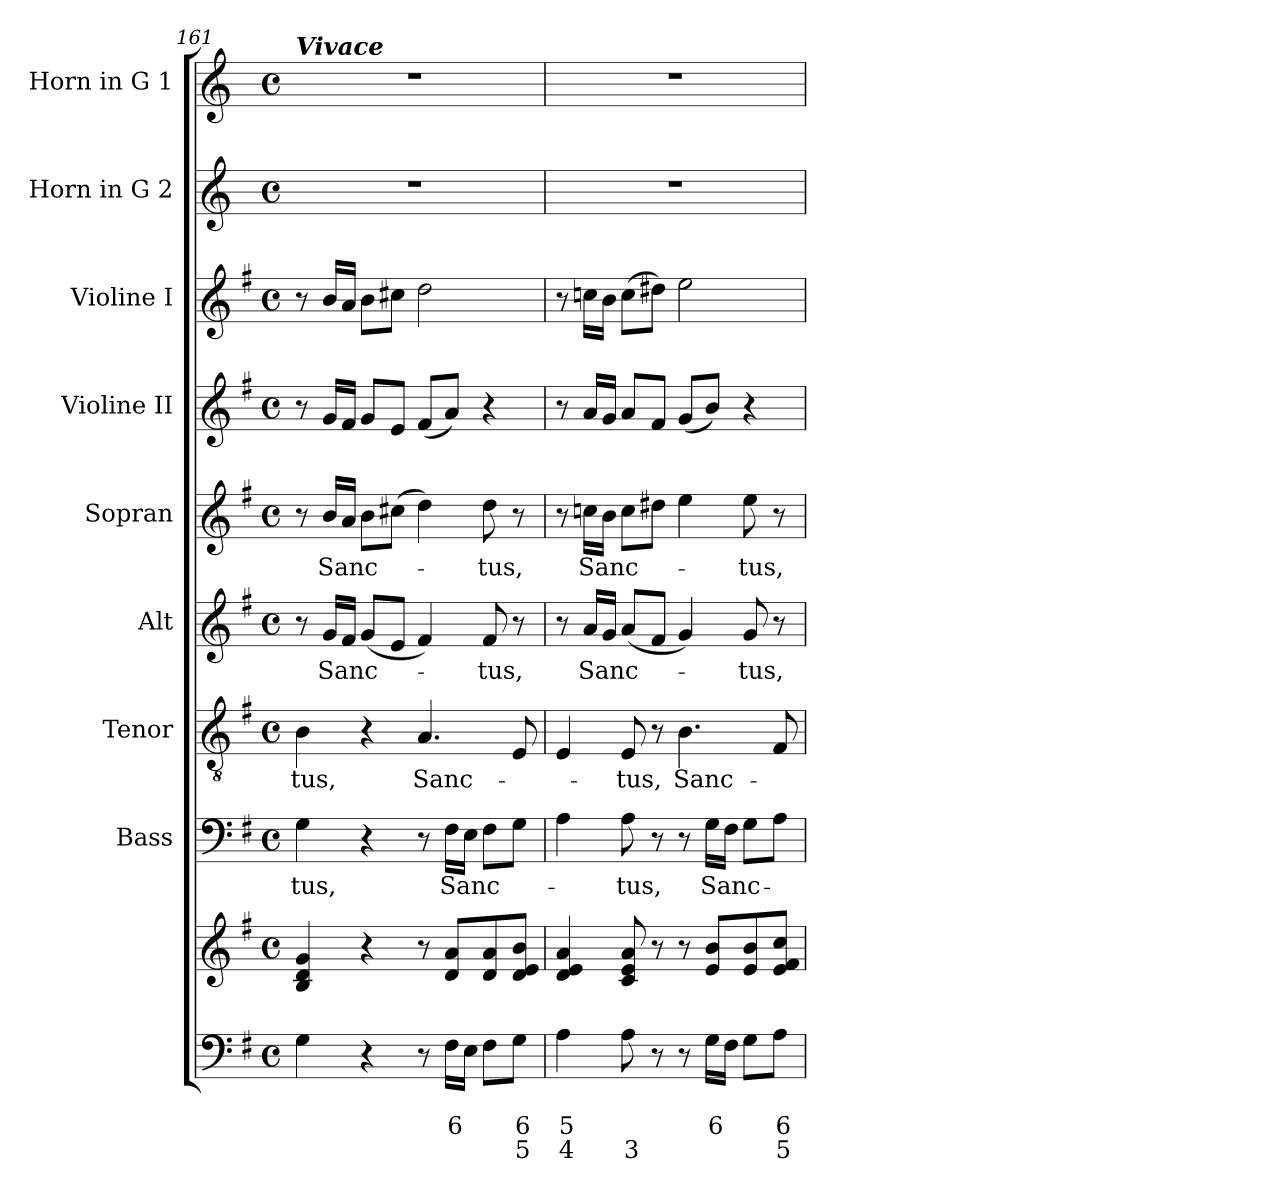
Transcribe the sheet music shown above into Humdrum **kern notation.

**kern	**text	**text	**text	**kern	**kern	**text	**kern	**text	**kern	**text	**kern	**text	**kern	**kern	**kern	**kern
*part9	*part9	*part9	*part9	*part9	*part8	*part8	*part7	*part7	*part6	*part6	*part5	*part5	*part4	*part3	*part2	*part1
*staff10	*staff10	*staff10	*staff10	*staff9	*staff8	*staff8	*staff7	*staff7	*staff6	*staff6	*staff5	*staff5	*staff4	*staff3	*staff2	*staff1
*	*	*	*	*	*I"Bass	*	*I"Tenor	*	*I"Alt	*	*I"Sopran	*	*I"Violine II	*I"Violine I	*I"Horn in G 2	*I"Horn in G 1
*	*	*	*	*	*I'B.	*	*I'T.	*	*I'A.	*	*I'S.	*	*I'Vl. II	*I'Vl. I	*	*
*clefF4	*	*	*	*clefG2	*clefF4	*	*clefGv2	*	*clefG2	*	*clefG2	*	*clefG2	*clefG2	*clefG2	*clefG2
*	*	*	*	*	*	*	*	*	*	*	*	*	*	*	*ITrd3c5	*ITrd3c5
*k[f#]	*	*	*	*k[f#]	*k[f#]	*	*k[f#]	*	*k[f#]	*	*k[f#]	*	*k[f#]	*k[f#]	*k[f#]	*k[f#]
*G:	*	*	*	*G:	*G:	*	*G:	*	*G:	*	*G:	*	*G:	*G:	*G:	*G:
*M4/4	*	*	*	*M4/4	*M4/4	*	*M4/4	*	*M4/4	*	*M4/4	*	*M4/4	*M4/4	*M4/4	*M4/4
*met(c)	*	*	*	*met(c)	*met(c)	*	*met(c)	*	*met(c)	*	*met(c)	*	*met(c)	*met(c)	*met(c)	*met(c)
=161	=161	=161	=161	=161	=161	=161	=161	=161	=161	=161	=161	=161	=161	=161	=161	=161
!	!	!	!	!	!	!	!	!	!	!	!	!	!	!	!	!LO:TX:a:Bi:t=Vivace
!	!	!	!	!	!	!LO:LY:b	!	!LO:LY:b	!	!	!	!	!	!	!	!
4G\	.	.	.	4B/ 4d/ 4g/	4G\	-tus,	4B\	-tus,	8r	.	8r	.	8r	8r	1r	1r
!	!	!	!	!	!	!	!	!	!	!LO:LY:b	!	!LO:LY:b	!	!	!	!
.	.	.	.	.	.	.	.	.	16g/LL	Sanc-	16b/LL	Sanc-	16g/LL	16b/LL	.	.
.	.	.	.	.	.	.	.	.	16f#/JJ	.	16a/JJ	.	16f#/JJ	16a/JJ	.	.
4r	.	.	.	4r	4r	.	4r	.	(<8g/L	.	8b\L	.	8g/L	8b\L	.	.
.	.	.	.	.	.	.	.	.	8e/J	.	(>8cc#X\J	.	8e/J	8cc#X\J	.	.
!	!	!	!	!	!	!	!	!LO:LY:b	!	!	!	!	!	!	!	!
8r	.	.	.	8r	8r	.	4.A/	Sanc-	4f#/)	.	4dd\)	.	(<8f#/L	2dd\	.	.
!	!	!LO:LY:b	!	!	!	!LO:LY:b	!	!	!	!	!	!	!	!	!	!
16F#\LL	.	6	.	8d/ 8a/L	16F#\LL	Sanc-	.	.	.	.	.	.	8a/J)	.	.	.
16E\JJ	.	.	.	.	16E\JJ	.	.	.	.	.	.	.	.	.	.	.
!	!	!LO:LY:b	!	!	!	!	!	!	!	!LO:LY:b	!	!LO:LY:b	!	!	!	!
8F#\L	.	_	.	8d/ 8a/	8F#\L	.	.	.	8f#/	-tus,	8dd\	-tus,	4r	.	.	.
!	!	!LO:LY:b	!LO:LY:b	!	!	!	!	!	!	!	!	!	!	!	!	!
8G\J	.	6	5	8d/ 8e/ 8b/J	8G\J	.	8E/	.	8r	.	8r	.	.	.	.	.
=162	=162	=162	=162	=162	=162	=162	=162	=162	=162	=162	=162	=162	=162	=162	=162	=162
!	!	!LO:LY:b	!LO:LY:b	!	!	!	!	!	!	!	!	!	!	!	!	!
4A\	.	5	4	4d/ 4e/ 4a/	4A\	.	4E/	.	8r	.	8r	.	8r	8r	1r	1r
!	!	!	!	!	!	!	!	!	!	!LO:LY:b	!	!LO:LY:b	!	!	!	!
.	.	.	.	.	.	.	.	.	16a/LL	Sanc-	16ccn\LL	Sanc-	16a/LL	16ccn\LL	.	.
.	.	.	.	.	.	.	.	.	16g/JJ	.	16b\JJ	.	16g/JJ	16b\JJ	.	.
!	!	!	!LO:LY:b	!	!	!LO:LY:b	!	!LO:LY:b	!	!	!	!	!	!	!	!
8A\	.	.	3	8c/ 8e/ 8a/	8A\	-tus,	8E/	-tus,	(<8a/L	.	8cc\L	.	8a/L	(>8cc\L	.	.
8r	.	.	.	8r	8r	.	8r	.	8f#/J	.	8dd#X\J	.	8f#/J	8dd#X\J)	.	.
!	!	!	!	!	!	!	!	!LO:LY:b	!	!	!	!	!	!	!	!
8r	.	.	.	8r	8r	.	4.B\	Sanc-	4g/)	.	4ee\	.	(<8g/L	2ee\	.	.
!	!	!LO:LY:b	!	!	!	!LO:LY:b	!	!	!	!	!	!	!	!	!	!
16G\LL	.	6	.	8e/ 8b/L	16G\LL	Sanc-	.	.	.	.	.	.	8b/J)	.	.	.
16F#\JJ	.	.	.	.	16F#\JJ	.	.	.	.	.	.	.	.	.	.	.
!	!	!LO:LY:b	!	!	!	!	!	!	!	!LO:LY:b	!	!LO:LY:b	!	!	!	!
8G\L	.	_	.	8e/ 8b/	8G\L	.	.	.	8g/	-tus,	8ee\	-tus,	4r	.	.	.
!	!	!LO:LY:b	!LO:LY:b	!	!	!	!	!	!	!	!	!	!	!	!	!
8A\J	.	6	5	8e/ 8f#/ 8cc/J	8A\J	.	8F#/	.	8r	.	8r	.	.	.	.	.
=	=	=	=	=	=	=	=	=	=	=	=	=	=	=	=	=
*-	*-	*-	*-	*-	*-	*-	*-	*-	*-	*-	*-	*-	*-	*-	*-	*-
